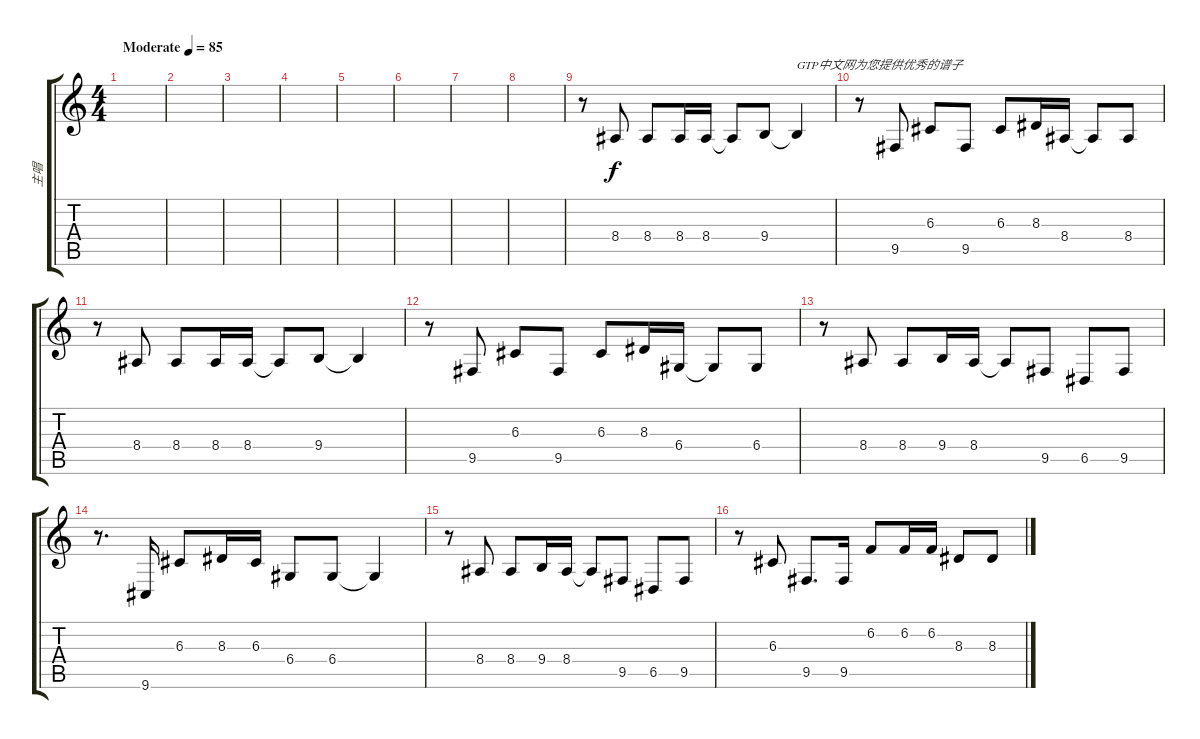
\track ("主唱" "主唱") {instrument violin}
\staff {score tabs}
\tuning (E4 B3 G3 D3 A2 E2) {hide}
\ts (4 4)
\tempo (85 "Moderate")
\clef g2
\ks c
|
|
|
|
|
|
|
|
r.8 8.4.8 8.4.8 8.4.16 8.4.16 8.4{t}.8 9.4.8 9.4{t}.4{txt "GTP中文网为您提供优秀的谱子"} |
r.8 9.5.8 6.3.8 9.5.8 6.3.8 8.3.16 8.4.16 8.4{t}.8 8.4.8 |
r.8 8.4.8 8.4.8 8.4.16 8.4.16 8.4{t}.8 9.4.8 9.4{t}.4 |
r.8 9.5.8 6.3.8 9.5.8 6.3.8 8.3.16 6.4.16 6.4{t}.8 6.4.8 |
r.8 8.4.8 8.4.8 9.4.16 8.4.16 8.4{t}.8 9.5.8 6.5.8 9.5.8 |
r.8{d} 9.6.16 6.3.8 8.3.16 6.3.16 6.4.8 6.4.8 6.4{t}.4 |
r.8 8.4.8 8.4.8 9.4.16 8.4.16 8.4{t}.8 9.5.8 6.5.8 9.5.8 |
r.8 6.3.8 9.5.8{d} 9.5.16 6.2.8 6.2.16 6.2.16 8.3.8 8.3.8
